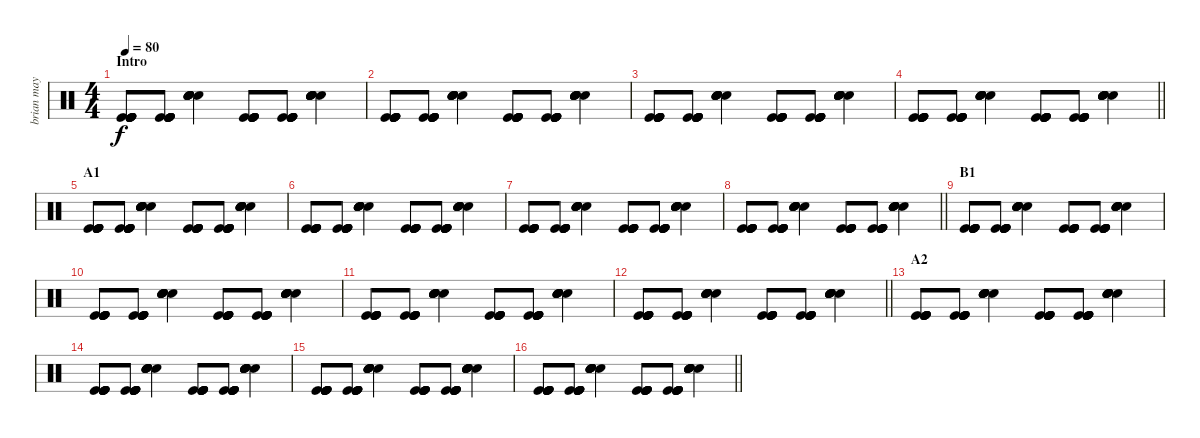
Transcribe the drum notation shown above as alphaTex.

\track ("brian may hands" "brian may ") {instrument percussion}
\staff {score}
\articulation defaults
\ts (4 4)
\section ("" "Intro")
\tempo 80
\clef neutral
\ks c
("Kick (hit)" "Kick (hit)" "Kick (hit)" "Kick (hit)" "Kick (hit)" "Kick (hit)").8{dy f} ("Kick (hit)" "Kick (hit)" "Kick (hit)" "Kick (hit)" "Kick (hit)" "Kick (hit)").8 ("Hand Clap (hit)" "Hand Clap (hit)" "Hand Clap (hit)" "Hand Clap (hit)" "Hand Clap (hit)" "Hand Clap (hit)").4 ("Kick (hit)" "Kick (hit)" "Kick (hit)" "Kick (hit)" "Kick (hit)" "Kick (hit)").8 ("Kick (hit)" "Kick (hit)" "Kick (hit)" "Kick (hit)" "Kick (hit)" "Kick (hit)").8 ("Hand Clap (hit)" "Hand Clap (hit)" "Hand Clap (hit)" "Hand Clap (hit)" "Hand Clap (hit)" "Hand Clap (hit)").4 |
("Kick (hit)" "Kick (hit)" "Kick (hit)" "Kick (hit)" "Kick (hit)" "Kick (hit)").8 ("Kick (hit)" "Kick (hit)" "Kick (hit)" "Kick (hit)" "Kick (hit)" "Kick (hit)").8 ("Hand Clap (hit)" "Hand Clap (hit)" "Hand Clap (hit)" "Hand Clap (hit)" "Hand Clap (hit)" "Hand Clap (hit)").4 ("Kick (hit)" "Kick (hit)" "Kick (hit)" "Kick (hit)" "Kick (hit)" "Kick (hit)").8 ("Kick (hit)" "Kick (hit)" "Kick (hit)" "Kick (hit)" "Kick (hit)" "Kick (hit)").8 ("Hand Clap (hit)" "Hand Clap (hit)" "Hand Clap (hit)" "Hand Clap (hit)" "Hand Clap (hit)" "Hand Clap (hit)").4 |
("Kick (hit)" "Kick (hit)" "Kick (hit)" "Kick (hit)" "Kick (hit)" "Kick (hit)").8 ("Kick (hit)" "Kick (hit)" "Kick (hit)" "Kick (hit)" "Kick (hit)" "Kick (hit)").8 ("Hand Clap (hit)" "Hand Clap (hit)" "Hand Clap (hit)" "Hand Clap (hit)" "Hand Clap (hit)" "Hand Clap (hit)").4 ("Kick (hit)" "Kick (hit)" "Kick (hit)" "Kick (hit)" "Kick (hit)" "Kick (hit)").8 ("Kick (hit)" "Kick (hit)" "Kick (hit)" "Kick (hit)" "Kick (hit)" "Kick (hit)").8 ("Hand Clap (hit)" "Hand Clap (hit)" "Hand Clap (hit)" "Hand Clap (hit)" "Hand Clap (hit)" "Hand Clap (hit)").4 |
\barLineRight lightlight
("Kick (hit)" "Kick (hit)" "Kick (hit)" "Kick (hit)" "Kick (hit)" "Kick (hit)").8 ("Kick (hit)" "Kick (hit)" "Kick (hit)" "Kick (hit)" "Kick (hit)" "Kick (hit)").8 ("Hand Clap (hit)" "Hand Clap (hit)" "Hand Clap (hit)" "Hand Clap (hit)" "Hand Clap (hit)" "Hand Clap (hit)").4 ("Kick (hit)" "Kick (hit)" "Kick (hit)" "Kick (hit)" "Kick (hit)" "Kick (hit)").8 ("Kick (hit)" "Kick (hit)" "Kick (hit)" "Kick (hit)" "Kick (hit)" "Kick (hit)").8 ("Hand Clap (hit)" "Hand Clap (hit)" "Hand Clap (hit)" "Hand Clap (hit)" "Hand Clap (hit)" "Hand Clap (hit)").4 |
\section ("" "A1")
("Kick (hit)" "Kick (hit)" "Kick (hit)" "Kick (hit)" "Kick (hit)" "Kick (hit)").8 ("Kick (hit)" "Kick (hit)" "Kick (hit)" "Kick (hit)" "Kick (hit)" "Kick (hit)").8 ("Hand Clap (hit)" "Hand Clap (hit)" "Hand Clap (hit)" "Hand Clap (hit)" "Hand Clap (hit)" "Hand Clap (hit)").4 ("Kick (hit)" "Kick (hit)" "Kick (hit)" "Kick (hit)" "Kick (hit)" "Kick (hit)").8 ("Kick (hit)" "Kick (hit)" "Kick (hit)" "Kick (hit)" "Kick (hit)" "Kick (hit)").8 ("Hand Clap (hit)" "Hand Clap (hit)" "Hand Clap (hit)" "Hand Clap (hit)" "Hand Clap (hit)" "Hand Clap (hit)").4 |
("Kick (hit)" "Kick (hit)" "Kick (hit)" "Kick (hit)" "Kick (hit)" "Kick (hit)").8 ("Kick (hit)" "Kick (hit)" "Kick (hit)" "Kick (hit)" "Kick (hit)" "Kick (hit)").8 ("Hand Clap (hit)" "Hand Clap (hit)" "Hand Clap (hit)" "Hand Clap (hit)" "Hand Clap (hit)" "Hand Clap (hit)").4 ("Kick (hit)" "Kick (hit)" "Kick (hit)" "Kick (hit)" "Kick (hit)" "Kick (hit)").8 ("Kick (hit)" "Kick (hit)" "Kick (hit)" "Kick (hit)" "Kick (hit)" "Kick (hit)").8 ("Hand Clap (hit)" "Hand Clap (hit)" "Hand Clap (hit)" "Hand Clap (hit)" "Hand Clap (hit)" "Hand Clap (hit)").4 |
("Kick (hit)" "Kick (hit)" "Kick (hit)" "Kick (hit)" "Kick (hit)" "Kick (hit)").8 ("Kick (hit)" "Kick (hit)" "Kick (hit)" "Kick (hit)" "Kick (hit)" "Kick (hit)").8 ("Hand Clap (hit)" "Hand Clap (hit)" "Hand Clap (hit)" "Hand Clap (hit)" "Hand Clap (hit)" "Hand Clap (hit)").4 ("Kick (hit)" "Kick (hit)" "Kick (hit)" "Kick (hit)" "Kick (hit)" "Kick (hit)").8 ("Kick (hit)" "Kick (hit)" "Kick (hit)" "Kick (hit)" "Kick (hit)" "Kick (hit)").8 ("Hand Clap (hit)" "Hand Clap (hit)" "Hand Clap (hit)" "Hand Clap (hit)" "Hand Clap (hit)" "Hand Clap (hit)").4 |
\barLineRight lightlight
("Kick (hit)" "Kick (hit)" "Kick (hit)" "Kick (hit)" "Kick (hit)" "Kick (hit)").8 ("Kick (hit)" "Kick (hit)" "Kick (hit)" "Kick (hit)" "Kick (hit)" "Kick (hit)").8 ("Hand Clap (hit)" "Hand Clap (hit)" "Hand Clap (hit)" "Hand Clap (hit)" "Hand Clap (hit)" "Hand Clap (hit)").4 ("Kick (hit)" "Kick (hit)" "Kick (hit)" "Kick (hit)" "Kick (hit)" "Kick (hit)").8 ("Kick (hit)" "Kick (hit)" "Kick (hit)" "Kick (hit)" "Kick (hit)" "Kick (hit)").8 ("Hand Clap (hit)" "Hand Clap (hit)" "Hand Clap (hit)" "Hand Clap (hit)" "Hand Clap (hit)" "Hand Clap (hit)").4 |
\section ("" "B1")
("Kick (hit)" "Kick (hit)" "Kick (hit)" "Kick (hit)" "Kick (hit)" "Kick (hit)").8 ("Kick (hit)" "Kick (hit)" "Kick (hit)" "Kick (hit)" "Kick (hit)" "Kick (hit)").8 ("Hand Clap (hit)" "Hand Clap (hit)" "Hand Clap (hit)" "Hand Clap (hit)" "Hand Clap (hit)" "Hand Clap (hit)").4 ("Kick (hit)" "Kick (hit)" "Kick (hit)" "Kick (hit)" "Kick (hit)" "Kick (hit)").8 ("Kick (hit)" "Kick (hit)" "Kick (hit)" "Kick (hit)" "Kick (hit)" "Kick (hit)").8 ("Hand Clap (hit)" "Hand Clap (hit)" "Hand Clap (hit)" "Hand Clap (hit)" "Hand Clap (hit)" "Hand Clap (hit)").4 |
("Kick (hit)" "Kick (hit)" "Kick (hit)" "Kick (hit)" "Kick (hit)" "Kick (hit)").8 ("Kick (hit)" "Kick (hit)" "Kick (hit)" "Kick (hit)" "Kick (hit)" "Kick (hit)").8 ("Hand Clap (hit)" "Hand Clap (hit)" "Hand Clap (hit)" "Hand Clap (hit)" "Hand Clap (hit)" "Hand Clap (hit)").4 ("Kick (hit)" "Kick (hit)" "Kick (hit)" "Kick (hit)" "Kick (hit)" "Kick (hit)").8 ("Kick (hit)" "Kick (hit)" "Kick (hit)" "Kick (hit)" "Kick (hit)" "Kick (hit)").8 ("Hand Clap (hit)" "Hand Clap (hit)" "Hand Clap (hit)" "Hand Clap (hit)" "Hand Clap (hit)" "Hand Clap (hit)").4 |
("Kick (hit)" "Kick (hit)" "Kick (hit)" "Kick (hit)" "Kick (hit)" "Kick (hit)").8 ("Kick (hit)" "Kick (hit)" "Kick (hit)" "Kick (hit)" "Kick (hit)" "Kick (hit)").8 ("Hand Clap (hit)" "Hand Clap (hit)" "Hand Clap (hit)" "Hand Clap (hit)" "Hand Clap (hit)" "Hand Clap (hit)").4 ("Kick (hit)" "Kick (hit)" "Kick (hit)" "Kick (hit)" "Kick (hit)" "Kick (hit)").8 ("Kick (hit)" "Kick (hit)" "Kick (hit)" "Kick (hit)" "Kick (hit)" "Kick (hit)").8 ("Hand Clap (hit)" "Hand Clap (hit)" "Hand Clap (hit)" "Hand Clap (hit)" "Hand Clap (hit)" "Hand Clap (hit)").4 |
\barLineRight lightlight
("Kick (hit)" "Kick (hit)" "Kick (hit)" "Kick (hit)" "Kick (hit)" "Kick (hit)").8 ("Kick (hit)" "Kick (hit)" "Kick (hit)" "Kick (hit)" "Kick (hit)" "Kick (hit)").8 ("Hand Clap (hit)" "Hand Clap (hit)" "Hand Clap (hit)" "Hand Clap (hit)" "Hand Clap (hit)" "Hand Clap (hit)").4 ("Kick (hit)" "Kick (hit)" "Kick (hit)" "Kick (hit)" "Kick (hit)" "Kick (hit)").8 ("Kick (hit)" "Kick (hit)" "Kick (hit)" "Kick (hit)" "Kick (hit)" "Kick (hit)").8 ("Hand Clap (hit)" "Hand Clap (hit)" "Hand Clap (hit)" "Hand Clap (hit)" "Hand Clap (hit)" "Hand Clap (hit)").4 |
\section ("" "A2")
("Kick (hit)" "Kick (hit)" "Kick (hit)" "Kick (hit)" "Kick (hit)" "Kick (hit)").8 ("Kick (hit)" "Kick (hit)" "Kick (hit)" "Kick (hit)" "Kick (hit)" "Kick (hit)").8 ("Hand Clap (hit)" "Hand Clap (hit)" "Hand Clap (hit)" "Hand Clap (hit)" "Hand Clap (hit)" "Hand Clap (hit)").4 ("Kick (hit)" "Kick (hit)" "Kick (hit)" "Kick (hit)" "Kick (hit)" "Kick (hit)").8 ("Kick (hit)" "Kick (hit)" "Kick (hit)" "Kick (hit)" "Kick (hit)" "Kick (hit)").8 ("Hand Clap (hit)" "Hand Clap (hit)" "Hand Clap (hit)" "Hand Clap (hit)" "Hand Clap (hit)" "Hand Clap (hit)").4 |
("Kick (hit)" "Kick (hit)" "Kick (hit)" "Kick (hit)" "Kick (hit)" "Kick (hit)").8 ("Kick (hit)" "Kick (hit)" "Kick (hit)" "Kick (hit)" "Kick (hit)" "Kick (hit)").8 ("Hand Clap (hit)" "Hand Clap (hit)" "Hand Clap (hit)" "Hand Clap (hit)" "Hand Clap (hit)" "Hand Clap (hit)").4 ("Kick (hit)" "Kick (hit)" "Kick (hit)" "Kick (hit)" "Kick (hit)" "Kick (hit)").8 ("Kick (hit)" "Kick (hit)" "Kick (hit)" "Kick (hit)" "Kick (hit)" "Kick (hit)").8 ("Hand Clap (hit)" "Hand Clap (hit)" "Hand Clap (hit)" "Hand Clap (hit)" "Hand Clap (hit)" "Hand Clap (hit)").4 |
("Kick (hit)" "Kick (hit)" "Kick (hit)" "Kick (hit)" "Kick (hit)" "Kick (hit)").8 ("Kick (hit)" "Kick (hit)" "Kick (hit)" "Kick (hit)" "Kick (hit)" "Kick (hit)").8 ("Hand Clap (hit)" "Hand Clap (hit)" "Hand Clap (hit)" "Hand Clap (hit)" "Hand Clap (hit)" "Hand Clap (hit)").4 ("Kick (hit)" "Kick (hit)" "Kick (hit)" "Kick (hit)" "Kick (hit)" "Kick (hit)").8 ("Kick (hit)" "Kick (hit)" "Kick (hit)" "Kick (hit)" "Kick (hit)" "Kick (hit)").8 ("Hand Clap (hit)" "Hand Clap (hit)" "Hand Clap (hit)" "Hand Clap (hit)" "Hand Clap (hit)" "Hand Clap (hit)").4 |
\barLineRight lightlight
("Kick (hit)" "Kick (hit)" "Kick (hit)" "Kick (hit)" "Kick (hit)" "Kick (hit)").8 ("Kick (hit)" "Kick (hit)" "Kick (hit)" "Kick (hit)" "Kick (hit)" "Kick (hit)").8 ("Hand Clap (hit)" "Hand Clap (hit)" "Hand Clap (hit)" "Hand Clap (hit)" "Hand Clap (hit)" "Hand Clap (hit)").4 ("Kick (hit)" "Kick (hit)" "Kick (hit)" "Kick (hit)" "Kick (hit)" "Kick (hit)").8 ("Kick (hit)" "Kick (hit)" "Kick (hit)" "Kick (hit)" "Kick (hit)" "Kick (hit)").8 ("Hand Clap (hit)" "Hand Clap (hit)" "Hand Clap (hit)" "Hand Clap (hit)" "Hand Clap (hit)" "Hand Clap (hit)").4
